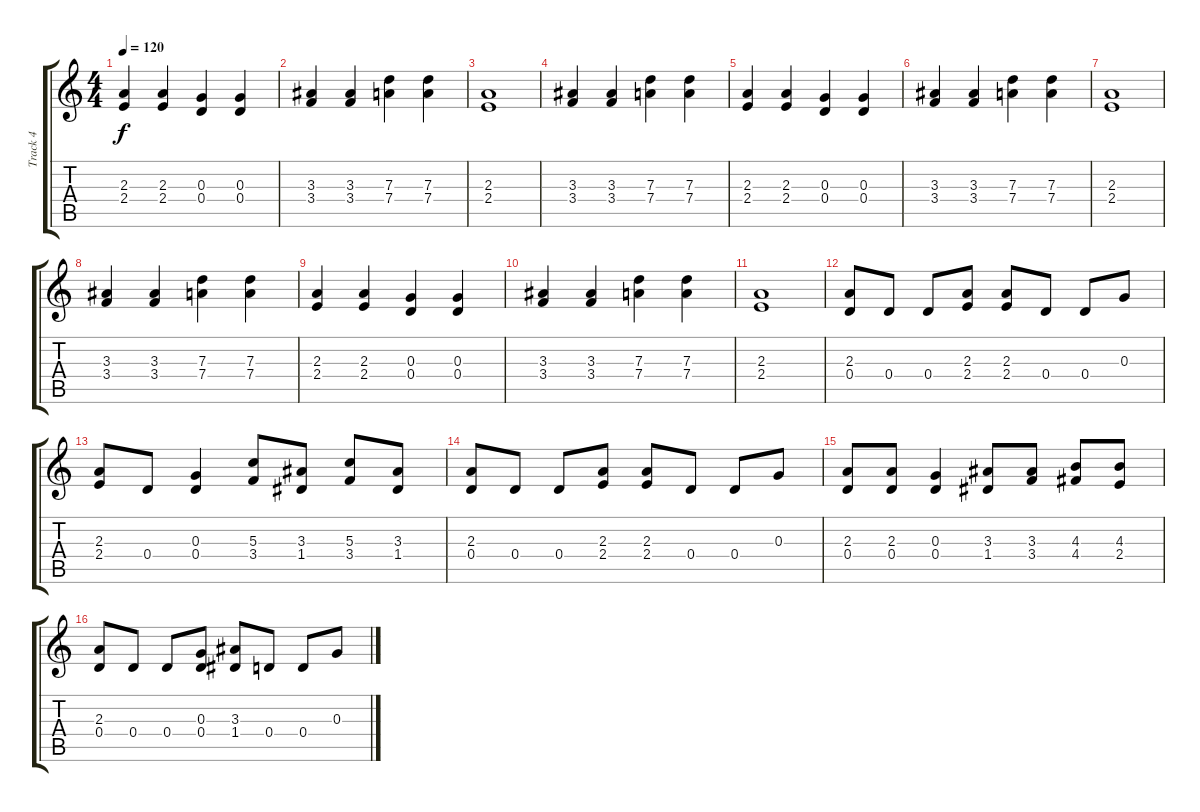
\track ("Track 4" "Track 4") {instrument distortionguitar}
\staff {score tabs}
\tuning (E4 B3 G3 D3 A2 E2) {hide}
\ts (4 4)
\tempo 120
\clef g2
\ks c
(2.3 2.4).4{dy f} (2.3 2.4).4 (0.3 0.4).4 (0.3 0.4).4 |
(3.3 3.4).4 (3.3 3.4).4 (7.3 7.4).4 (7.3 7.4).4 |
(2.3 2.4).1 |
(3.3 3.4).4 (3.3 3.4).4 (7.3 7.4).4 (7.3 7.4).4 |
(2.3 2.4).4 (2.3 2.4).4 (0.3 0.4).4 (0.3 0.4).4 |
(3.3 3.4).4 (3.3 3.4).4 (7.3 7.4).4 (7.3 7.4).4 |
(2.3 2.4).1 |
(3.3 3.4).4 (3.3 3.4).4 (7.3 7.4).4 (7.3 7.4).4 |
(2.3 2.4).4 (2.3 2.4).4 (0.3 0.4).4 (0.3 0.4).4 |
(3.3 3.4).4 (3.3 3.4).4 (7.3 7.4).4 (7.3 7.4).4 |
(2.3 2.4).1 |
(2.3 0.4).8 0.4.8 0.4.8 (2.3 2.4).8 (2.3 2.4).8 0.4.8 0.4.8 0.3.8 |
(2.3 2.4).8 0.4.8 (0.3 0.4).4 (5.3 3.4).8 (3.3 1.4).8 (5.3 3.4).8 (3.3 1.4).8 |
(2.3 0.4).8 0.4.8 0.4.8 (2.3 2.4).8 (2.3 2.4).8 0.4.8 0.4.8 0.3.8 |
(2.3 0.4).8 (2.3 0.4).8 (0.3 0.4).4 (3.3 1.4).8 (3.3 3.4).8 (4.3 4.4).8 (4.3 2.4).8 |
(2.3 0.4).8 0.4.8 0.4.8 (0.3 0.4).8 (3.3 1.4).8 0.4.8 0.4.8 0.3.8
